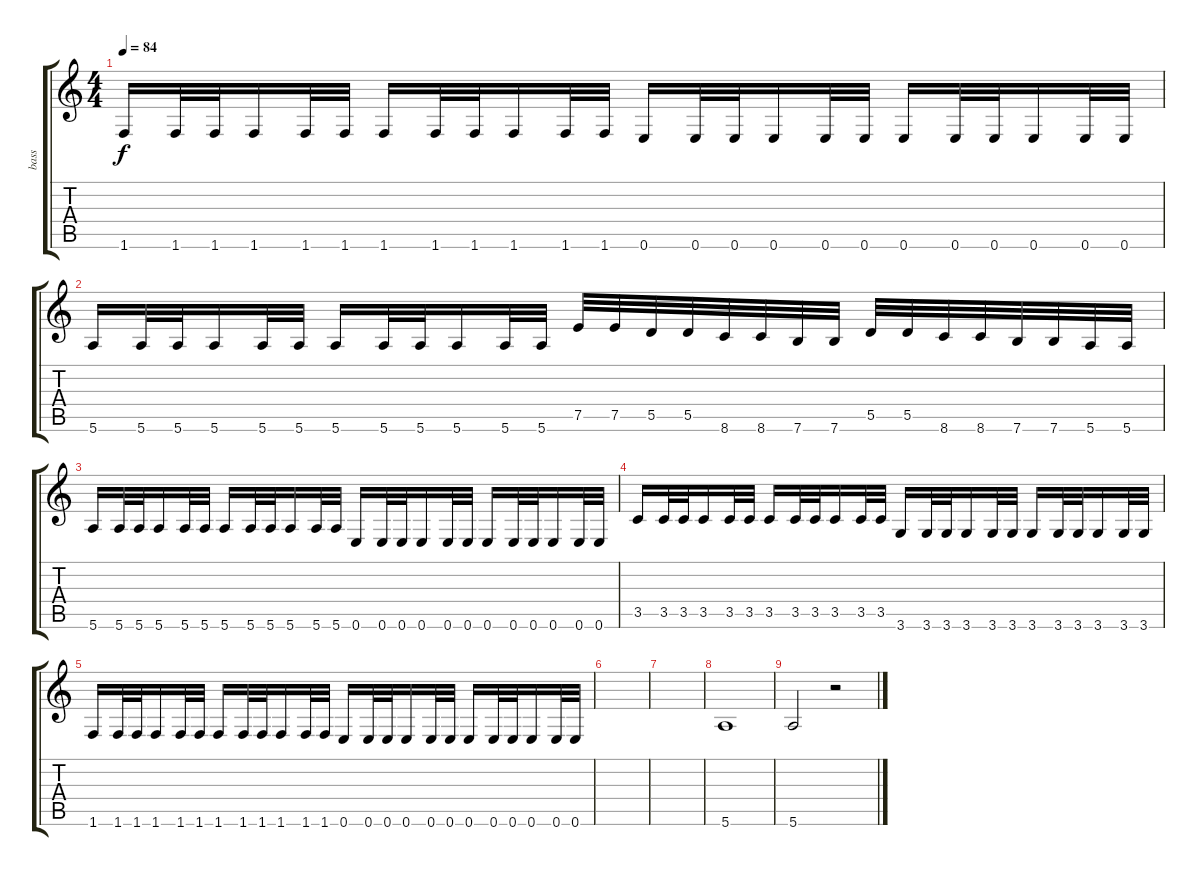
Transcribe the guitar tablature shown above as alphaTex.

\track ("bass" "bass") {instrument electricbassfinger}
\staff {score tabs}
\tuning (E4 B3 G3 D3 A2 E2) {hide}
\ts (4 4)
\tempo 84
\clef g2
\ks c
1.6.16{dy f} 1.6.32 1.6.32 1.6.16 1.6.32 1.6.32 1.6.16 1.6.32 1.6.32 1.6.16 1.6.32 1.6.32 0.6.16 0.6.32 0.6.32 0.6.16 0.6.32 0.6.32 0.6.16 0.6.32 0.6.32 0.6.16 0.6.32 0.6.32 |
5.6.16 5.6.32 5.6.32 5.6.16 5.6.32 5.6.32 5.6.16 5.6.32 5.6.32 5.6.16 5.6.32 5.6.32 7.5.32 7.5.32 5.5.32 5.5.32 8.6.32 8.6.32 7.6.32 7.6.32 5.5.32 5.5.32 8.6.32 8.6.32 7.6.32 7.6.32 5.6.32 5.6.32 |
5.6.16 5.6.32 5.6.32 5.6.16 5.6.32 5.6.32 5.6.16 5.6.32 5.6.32 5.6.16 5.6.32 5.6.32 0.6.16 0.6.32 0.6.32 0.6.16 0.6.32 0.6.32 0.6.16 0.6.32 0.6.32 0.6.16 0.6.32 0.6.32 |
3.5.16 3.5.32 3.5.32 3.5.16 3.5.32 3.5.32 3.5.16 3.5.32 3.5.32 3.5.16 3.5.32 3.5.32 3.6.16 3.6.32 3.6.32 3.6.16 3.6.32 3.6.32 3.6.16 3.6.32 3.6.32 3.6.16 3.6.32 3.6.32 |
1.6.16 1.6.32 1.6.32 1.6.16 1.6.32 1.6.32 1.6.16 1.6.32 1.6.32 1.6.16 1.6.32 1.6.32 0.6.16 0.6.32 0.6.32 0.6.16 0.6.32 0.6.32 0.6.16 0.6.32 0.6.32 0.6.16 0.6.32 0.6.32 |
|
|
5.6.1 |
5.6.2 r.2
